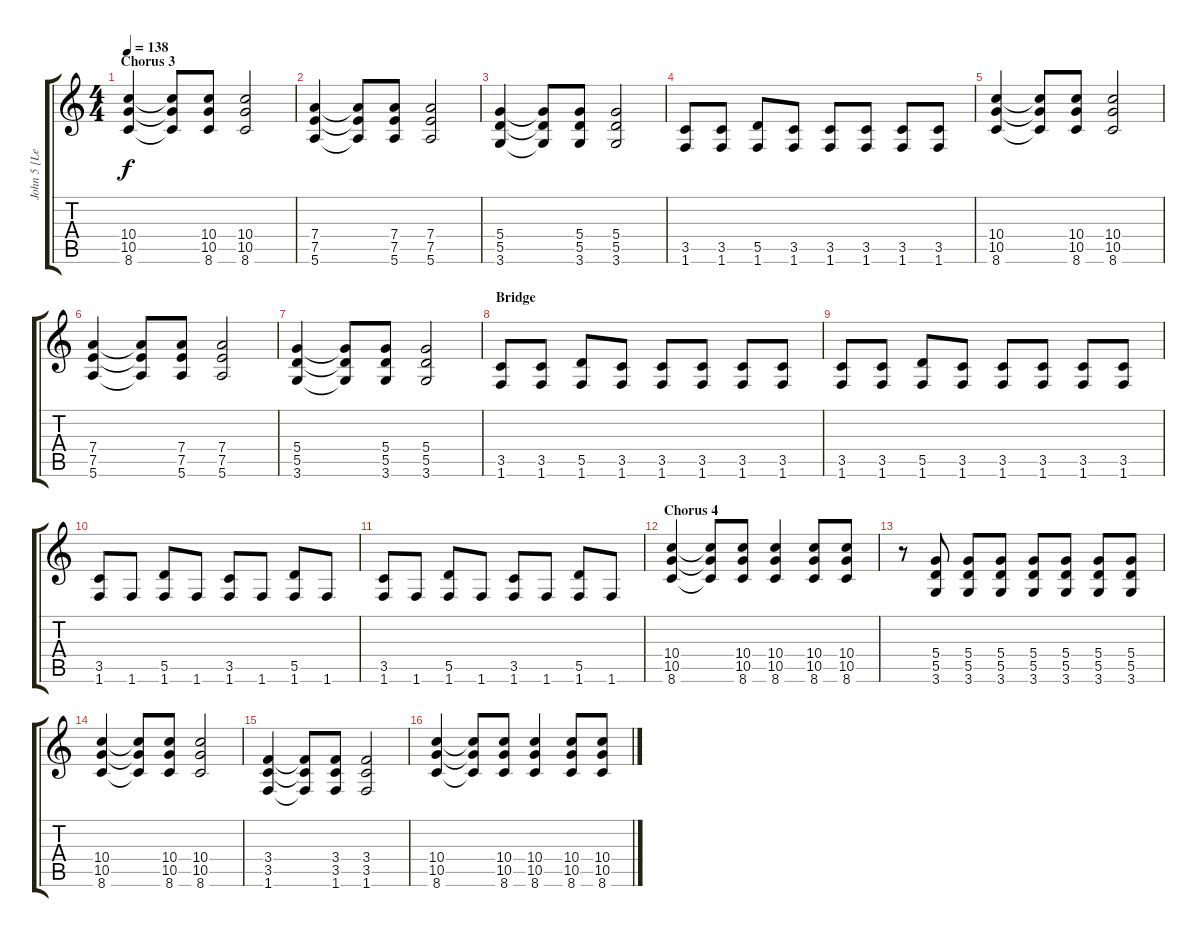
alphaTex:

\track ("John 5 [Lead Guitar]" "John 5 [Le") {instrument overdrivenguitar}
\staff {score tabs}
\tuning (E4 B3 G3 D3 A2 E2) {hide}
\ts (4 4)
\section ("" "Chorus 3")
\tempo 138
\clef g2
\ks c
(10.4 10.5 8.6).4{dy f} (10.4{t} 10.5{t} 8.6{t}).8 (10.4 10.5 8.6).8 (10.4 10.5 8.6).2 |
(7.4 7.5 5.6).4 (7.4{t} 7.5{t} 5.6{t}).8 (7.4 7.5 5.6).8 (7.4 7.5 5.6).2 |
(5.4 5.5 3.6).4 (5.4{t} 5.5{t} 3.6{t}).8 (5.4 5.5 3.6).8 (5.4 5.5 3.6).2 |
(3.5 1.6).8 (3.5 1.6).8 (5.5 1.6).8 (3.5 1.6).8 (3.5 1.6).8 (3.5 1.6).8 (3.5 1.6).8 (3.5 1.6).8 |
(10.4 10.5 8.6).4 (10.4{t} 10.5{t} 8.6{t}).8 (10.4 10.5 8.6).8 (10.4 10.5 8.6).2 |
(7.4 7.5 5.6).4 (7.4{t} 7.5{t} 5.6{t}).8 (7.4 7.5 5.6).8 (7.4 7.5 5.6).2 |
(5.4 5.5 3.6).4 (5.4{t} 5.5{t} 3.6{t}).8 (5.4 5.5 3.6).8 (5.4 5.5 3.6).2 |
\section ("" "Bridge")
(3.5 1.6).8 (3.5 1.6).8 (5.5 1.6).8 (3.5 1.6).8 (3.5 1.6).8 (3.5 1.6).8 (3.5 1.6).8 (3.5 1.6).8 |
(3.5 1.6).8 (3.5 1.6).8 (5.5 1.6).8 (3.5 1.6).8 (3.5 1.6).8 (3.5 1.6).8 (3.5 1.6).8 (3.5 1.6).8 |
(3.5 1.6).8 1.6.8 (5.5 1.6).8 1.6.8 (3.5 1.6).8 1.6.8 (5.5 1.6).8 1.6.8 |
(3.5 1.6).8 1.6.8 (5.5 1.6).8 1.6.8 (3.5 1.6).8 1.6.8 (5.5 1.6).8 1.6.8 |
\section ("" "Chorus 4")
(10.4 10.5 8.6).4 (10.4{t} 10.5{t} 8.6{t}).8 (10.4 10.5 8.6).8 (10.4 10.5 8.6).4 (10.4 10.5 8.6).8 (10.4 10.5 8.6).8 |
r.8 (5.4 5.5 3.6).8 (5.4 5.5 3.6).8 (5.4 5.5 3.6).8 (5.4 5.5 3.6).8 (5.4 5.5 3.6).8 (5.4 5.5 3.6).8 (5.4 5.5 3.6).8 |
(10.4 10.5 8.6).4 (10.4{t} 10.5{t} 8.6{t}).8 (10.4 10.5 8.6).8 (10.4 10.5 8.6).2 |
(3.4 3.5 1.6).4 (3.4{t} 3.5{t} 1.6{t}).8 (3.4 3.5 1.6).8 (3.4 3.5 1.6).2 |
(10.4 10.5 8.6).4 (10.4{t} 10.5{t} 8.6{t}).8 (10.4 10.5 8.6).8 (10.4 10.5 8.6).4 (10.4 10.5 8.6).8 (10.4 10.5 8.6).8
